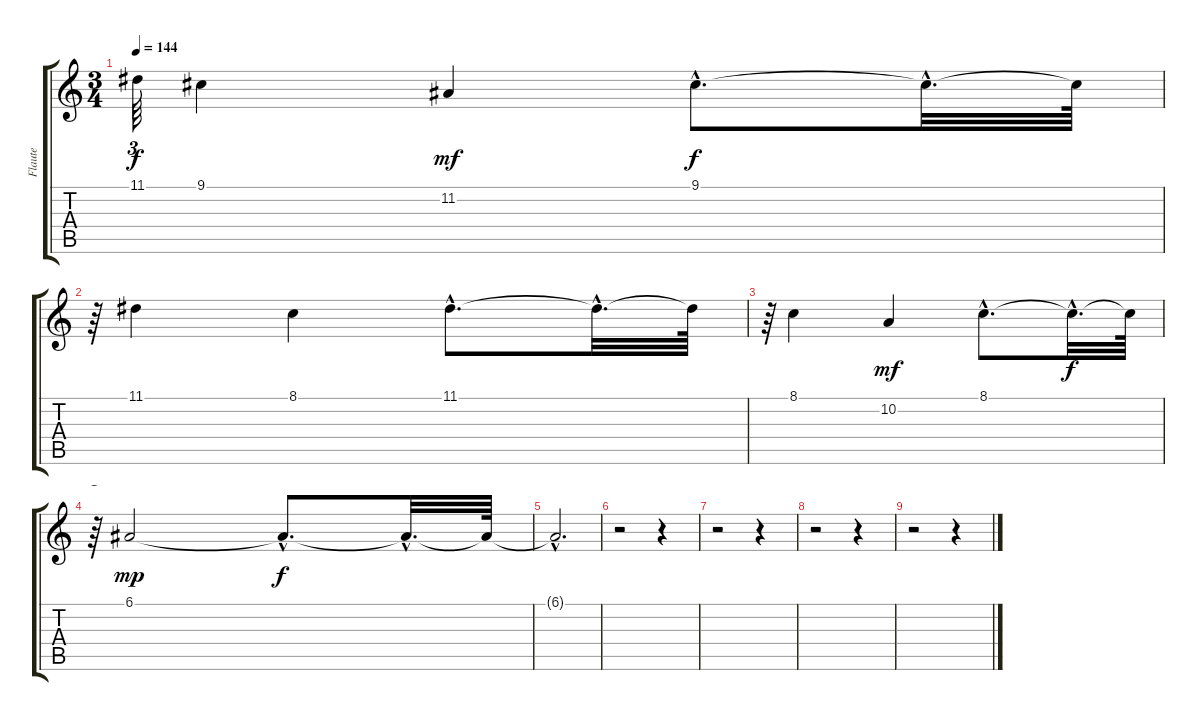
\track ("Flaute" "Flaute") {instrument flute}
\staff {score tabs}
\tuning (E4 B3 G3 D3 A2 E2) {hide}
\ts (3 4)
\tempo 144
\clef g2
\ks c
11.1{t}.64{tu (3 2) dy f} 9.1.4 11.2.4{dy mf} 9.1{hac}.8{d dy f} 9.1{hac t}.32{d} 9.1{t}.64 |
r.64{tu (3 2)} 11.1.4 8.1.4 11.1{hac}.8{d} 11.1{hac t}.32{d} 11.1{t}.64 |
r.64{tu (3 2)} 8.1.4 10.2.4{dy mf} 8.1{hac}.8{d} 8.1{hac t}.32{d dy f} 8.1{t}.64 |
r.64{tu (3 2)} 6.1.2{dy mp} 6.1{hac t}.8{d dy f} 6.1{hac t}.32{d} 6.1{t}.64 |
6.1{hac t}.2{d} |
r.2 r.4 |
r.2 r.4 |
r.2 r.4 |
r.2 r.4
